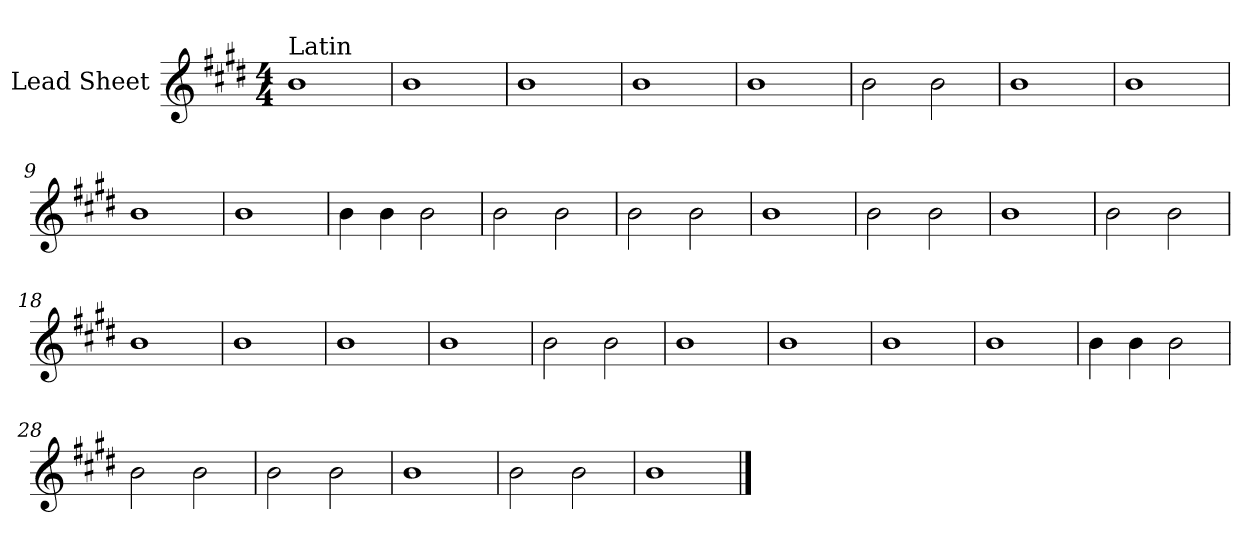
**kern
*part1
*staff1
*I"Lead Sheet
*clefG2
*k[f#c#g#d#]
*c#:
*M4/4
=1
!LO:TX:a:t=Latin
1b
=2
1b
=3
1b
=4
1b
!!LO:LB:g=z
=5
1b
=6
2b\
2b\
=7
1b
=8
1b
!!LO:LB:g=z
=9
1b
=10
1b
=11
4b\
4b\
2b\
=12
2b\
2b\
!!LO:LB:g=z
=13
2b\
2b\
=14
1b
=15
2b\
2b\
=16
1b
!!LO:LB:g=z
=17
2b\
2b\
=18
1b
=19
1b
=20
1b
!!LO:LB:g=z
=21
1b
=22
2b\
2b\
=23
1b
=24
1b
!!LO:LB:g=z
=25
1b
=26
1b
=27
4b\
4b\
2b\
=28
2b\
2b\
!!LO:LB:g=z
=29
2b\
2b\
=30
1b
=31
2b\
2b\
=32
1b
==
*-
